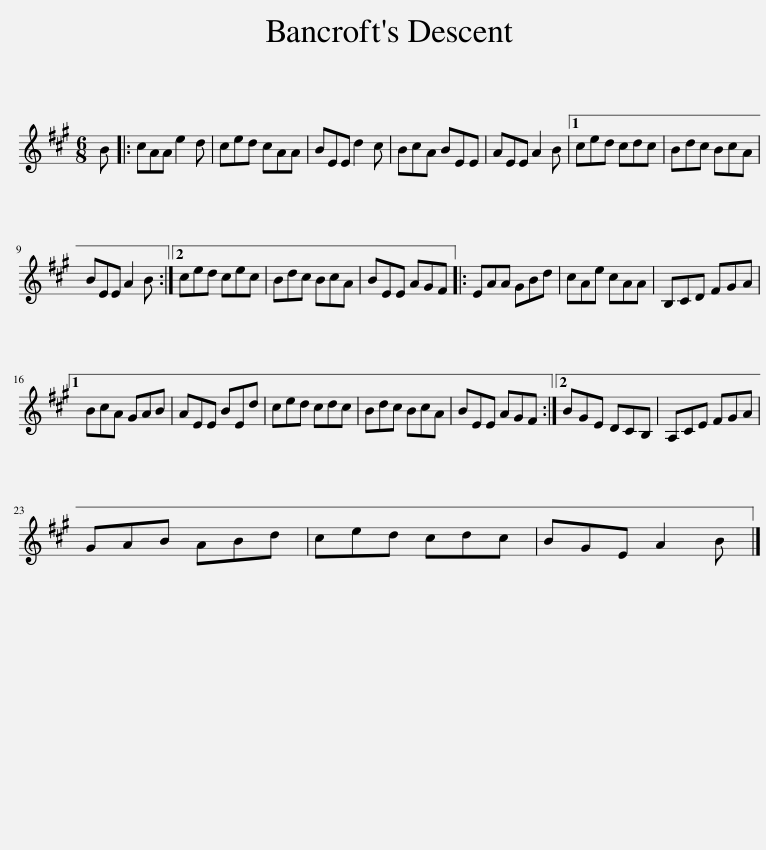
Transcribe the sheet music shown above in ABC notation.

X:1
L:1/8
M:6/8
I:linebreak $
K:A
V:1 treble
V:1
 B |: cAA e2 d | ced cAA | BEE d2 c | BcA BEE | %5
 AEE A2 B |1 ced cdc | Bdc BcA |$ BEE A2 B :|2 ced cec | %10
 Bdc BcA | BEE AGF |: EAA GBd | cAe cAA | B,CD FGA |1$ %15
 BcA GAB | AEE BEd | ced cdc | Bdc BcA | BEE AGF :|2 %20
 BGE DCB, | A,CE FGA |$ GAB ABd | ced cdc | BGE A2 B |] %25
